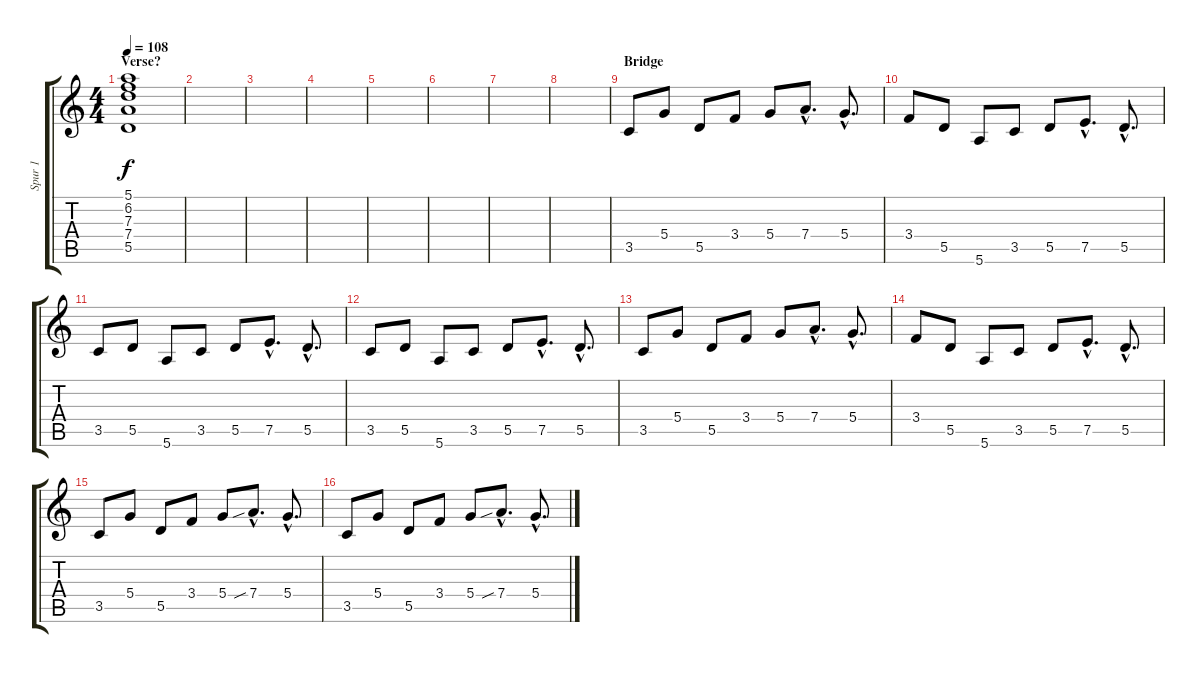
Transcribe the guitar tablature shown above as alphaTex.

\track ("Spur 1" "Spur 1") {instrument electricguitarmuted}
\staff {score tabs}
\tuning (E4 B3 G3 D3 A2 E2) {hide}
\ts (4 4)
\section ("" "Verse?")
\tempo 108
\clef g2
\ks c
(5.1{t} 6.2{t} 7.3{t} 7.4{t} 5.5{t}).1{dy f volume 8} |
|
|
|
|
|
|
|
\section ("" "Bridge")
3.5.8{instrument overdrivenguitar} 5.4.8 5.5.8 3.4.8 5.4.8 7.4{hac}.8{d} 5.4{hac}.8{d} |
3.4.8 5.5.8 5.6.8 3.5.8 5.5.8 7.5{hac}.8{d} 5.5{hac}.8{d} |
3.5.8 5.5.8 5.6.8 3.5.8 5.5.8 7.5{hac}.8{d} 5.5{hac}.8{d} |
3.5.8 5.5.8 5.6.8 3.5.8 5.5.8 7.5{hac}.8{d} 5.5{hac}.8{d} |
3.5.8{instrument overdrivenguitar} 5.4.8 5.5.8 3.4.8 5.4.8 7.4{hac}.8{d} 5.4{hac}.8{d} |
3.4.8 5.5.8 5.6.8 3.5.8 5.5.8 7.5{hac}.8{d} 5.5{hac}.8{d} |
3.5.8{instrument overdrivenguitar} 5.4.8 5.5.8 3.4.8 5.4.8 7.4{sib hac}.8{d} 5.4{hac}.8{d} |
3.5.8{instrument overdrivenguitar} 5.4.8 5.5.8 3.4.8 5.4.8 7.4{sib hac}.8{d} 5.4{hac}.8{d}
